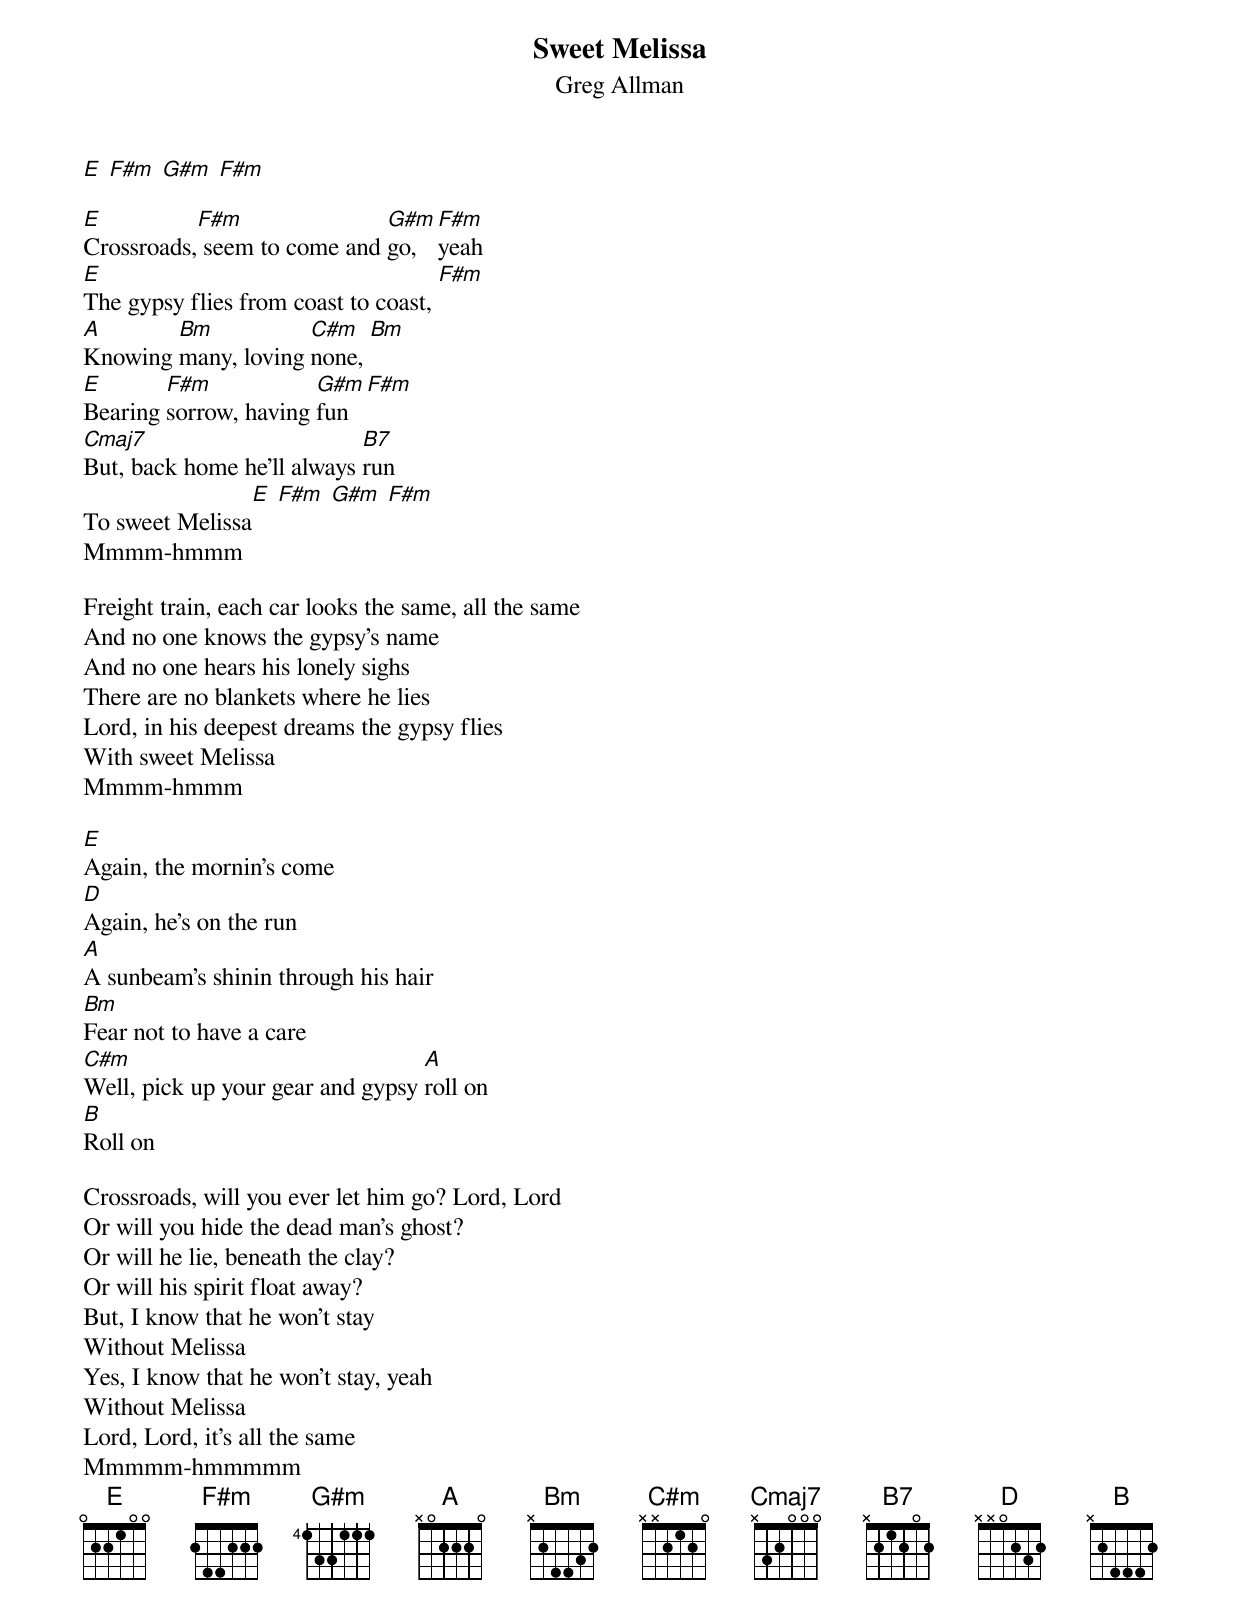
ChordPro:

{title:Sweet Melissa}
{subtitle:Greg Allman}
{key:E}

[E] [F#m] [G#m] [F#m]

[E]Crossroads,[F#m] seem to come and [G#m]go, [F#m]yeah
[E]The gypsy flies from coast to coast, [F#m]
[A]Knowing [Bm]many, loving [C#m]none, [Bm]
[E]Bearing [F#m]sorrow, having [G#m]fun [F#m]
[Cmaj7]But, back home he'll always [B7]run
To sweet Melissa[E] [F#m] [G#m] [F#m]
Mmmm-hmmm

Freight train, each car looks the same, all the same
And no one knows the gypsy's name
And no one hears his lonely sighs
There are no blankets where he lies
Lord, in his deepest dreams the gypsy flies
With sweet Melissa
Mmmm-hmmm

[E]Again, the mornin's come
[D]Again, he's on the run
[A]A sunbeam's shinin through his hair
[Bm]Fear not to have a care
[C#m]Well, pick up your gear and gypsy [A]roll on
[B]Roll on

Crossroads, will you ever let him go? Lord, Lord
Or will you hide the dead man's ghost?
Or will he lie, beneath the clay?
Or will his spirit float away?
But, I know that he won't stay
Without Melissa
Yes, I know that he won't stay, yeah
Without Melissa
Lord, Lord, it's all the same
Mmmmm-hmmmmm
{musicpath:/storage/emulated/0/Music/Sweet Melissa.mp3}
